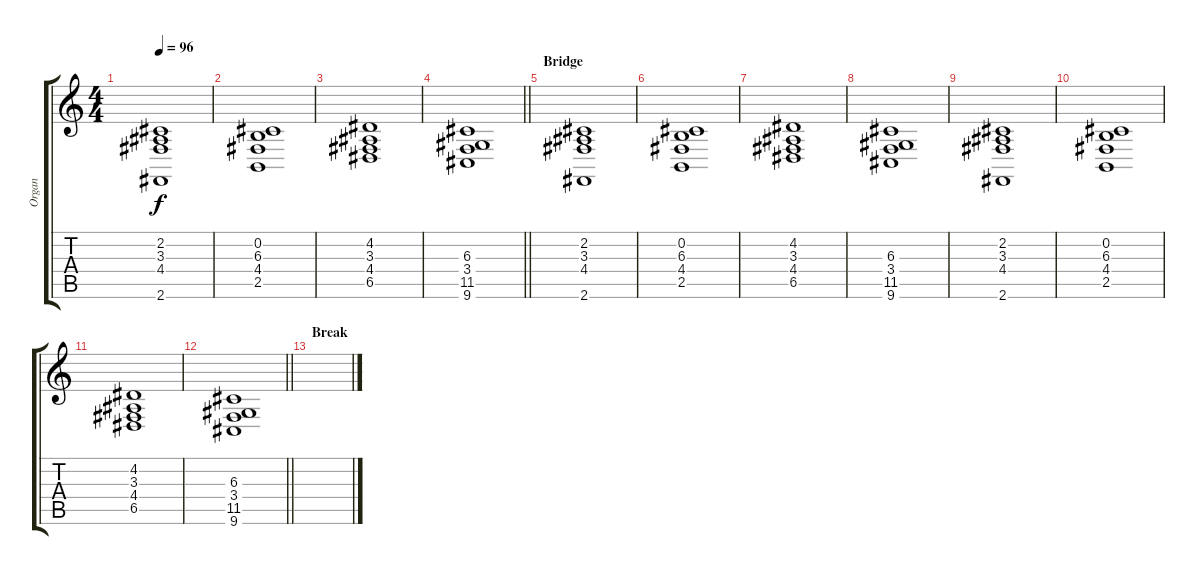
\track ("Organ" "Organ") {instrument pad8sweep}
\staff {score tabs}
\tuning (E4 B3 G3 D3 A2 E2) {hide}
\ts (4 4)
\tempo 96
\clef g2
\ks c
(2.2 3.3 4.4 2.6).1{dy f} |
(0.2 6.3 4.4 2.5).1 |
(4.2 3.3 4.4 6.5).1 |
\barLineRight lightlight
(6.3 3.4 11.5 9.6).1 |
\section ("" "Bridge")
(2.2 3.3 4.4 2.6).1 |
(0.2 6.3 4.4 2.5).1 |
(4.2 3.3 4.4 6.5).1 |
(6.3 3.4 11.5 9.6).1 |
(2.2 3.3 4.4 2.6).1 |
(0.2 6.3 4.4 2.5).1 |
(4.2 3.3 4.4 6.5).1 |
\barLineRight lightlight
(6.3 3.4 11.5 9.6).1 |
\section ("" "Break")
